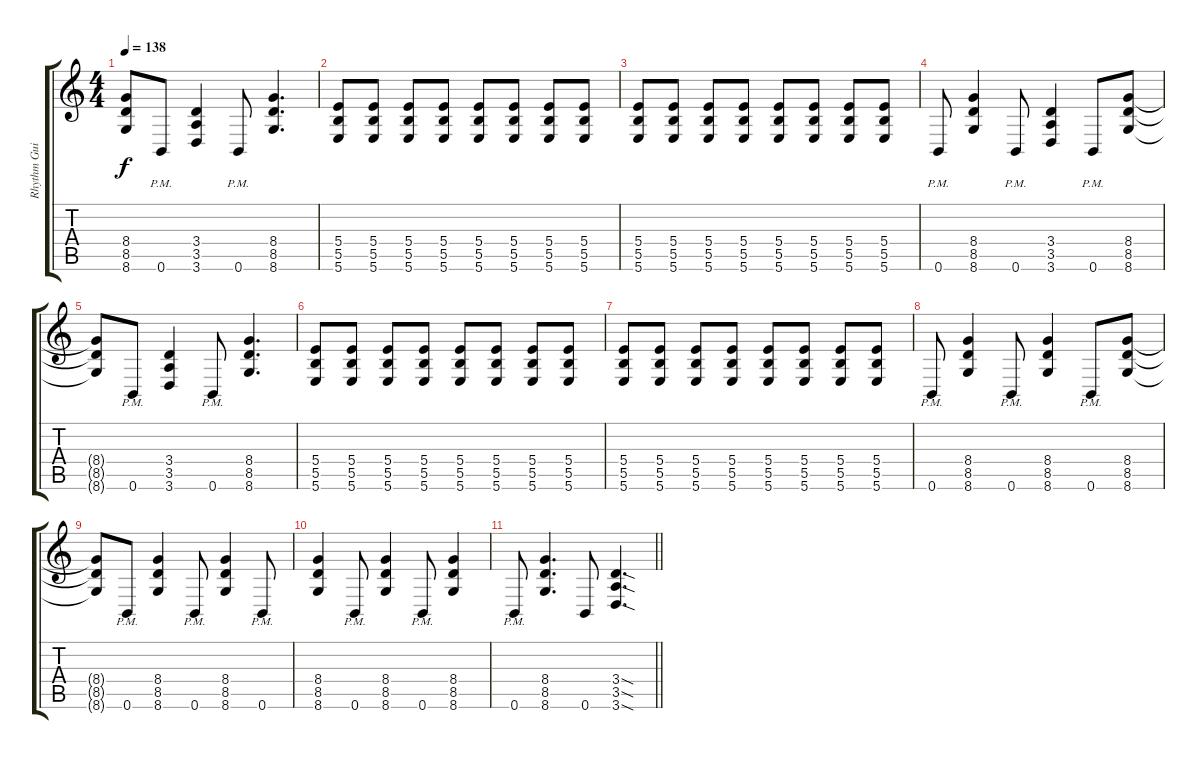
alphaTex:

\track ("Rhythm Guitar" "Rhythm Gui") {instrument distortionguitar}
\staff {score tabs}
\tuning (Eb4 B3 Gb3 B2 Gb2 B1) {hide}
\ts (4 4)
\tempo 138
\clef g2
\ks c
(8.4{t} 8.5{t} 8.6{t}).8{dy f} 0.6{pm}.8 (3.4 3.5 3.6).4 0.6{pm}.8 (8.4 8.5 8.6).4{d} |
(5.4 5.5 5.6).8 (5.4 5.5 5.6).8 (5.4 5.5 5.6).8 (5.4 5.5 5.6).8 (5.4 5.5 5.6).8 (5.4 5.5 5.6).8 (5.4 5.5 5.6).8 (5.4 5.5 5.6).8 |
(5.4 5.5 5.6).8 (5.4 5.5 5.6).8 (5.4 5.5 5.6).8 (5.4 5.5 5.6).8 (5.4 5.5 5.6).8 (5.4 5.5 5.6).8 (5.4 5.5 5.6).8 (5.4 5.5 5.6).8 |
0.6{pm}.8 (8.4 8.5 8.6).4 0.6{pm}.8 (3.4 3.5 3.6).4 0.6{pm}.8 (8.4 8.5 8.6).8 |
(8.4{t} 8.5{t} 8.6{t}).8 0.6{pm}.8 (3.4 3.5 3.6).4 0.6{pm}.8 (8.4 8.5 8.6).4{d} |
(5.4 5.5 5.6).8 (5.4 5.5 5.6).8 (5.4 5.5 5.6).8 (5.4 5.5 5.6).8 (5.4 5.5 5.6).8 (5.4 5.5 5.6).8 (5.4 5.5 5.6).8 (5.4 5.5 5.6).8 |
(5.4 5.5 5.6).8 (5.4 5.5 5.6).8 (5.4 5.5 5.6).8 (5.4 5.5 5.6).8 (5.4 5.5 5.6).8 (5.4 5.5 5.6).8 (5.4 5.5 5.6).8 (5.4 5.5 5.6).8 |
0.6{pm}.8 (8.4 8.5 8.6).4 0.6{pm}.8 (8.4 8.5 8.6).4 0.6{pm}.8 (8.4 8.5 8.6).8 |
(8.4{t} 8.5{t} 8.6{t}).8 0.6{pm}.8 (8.4 8.5 8.6).4 0.6{pm}.8 (8.4 8.5 8.6).4 0.6{pm}.8 |
(8.4 8.5 8.6).4 0.6{pm}.8 (8.4 8.5 8.6).4 0.6{pm}.8 (8.4 8.5 8.6).4 |
\barLineRight lightlight
0.6{pm}.8 (8.4 8.5 8.6).4{d} 0.6.8 (3.4{sod} 3.5{sod} 3.6{sod}).4{d}
